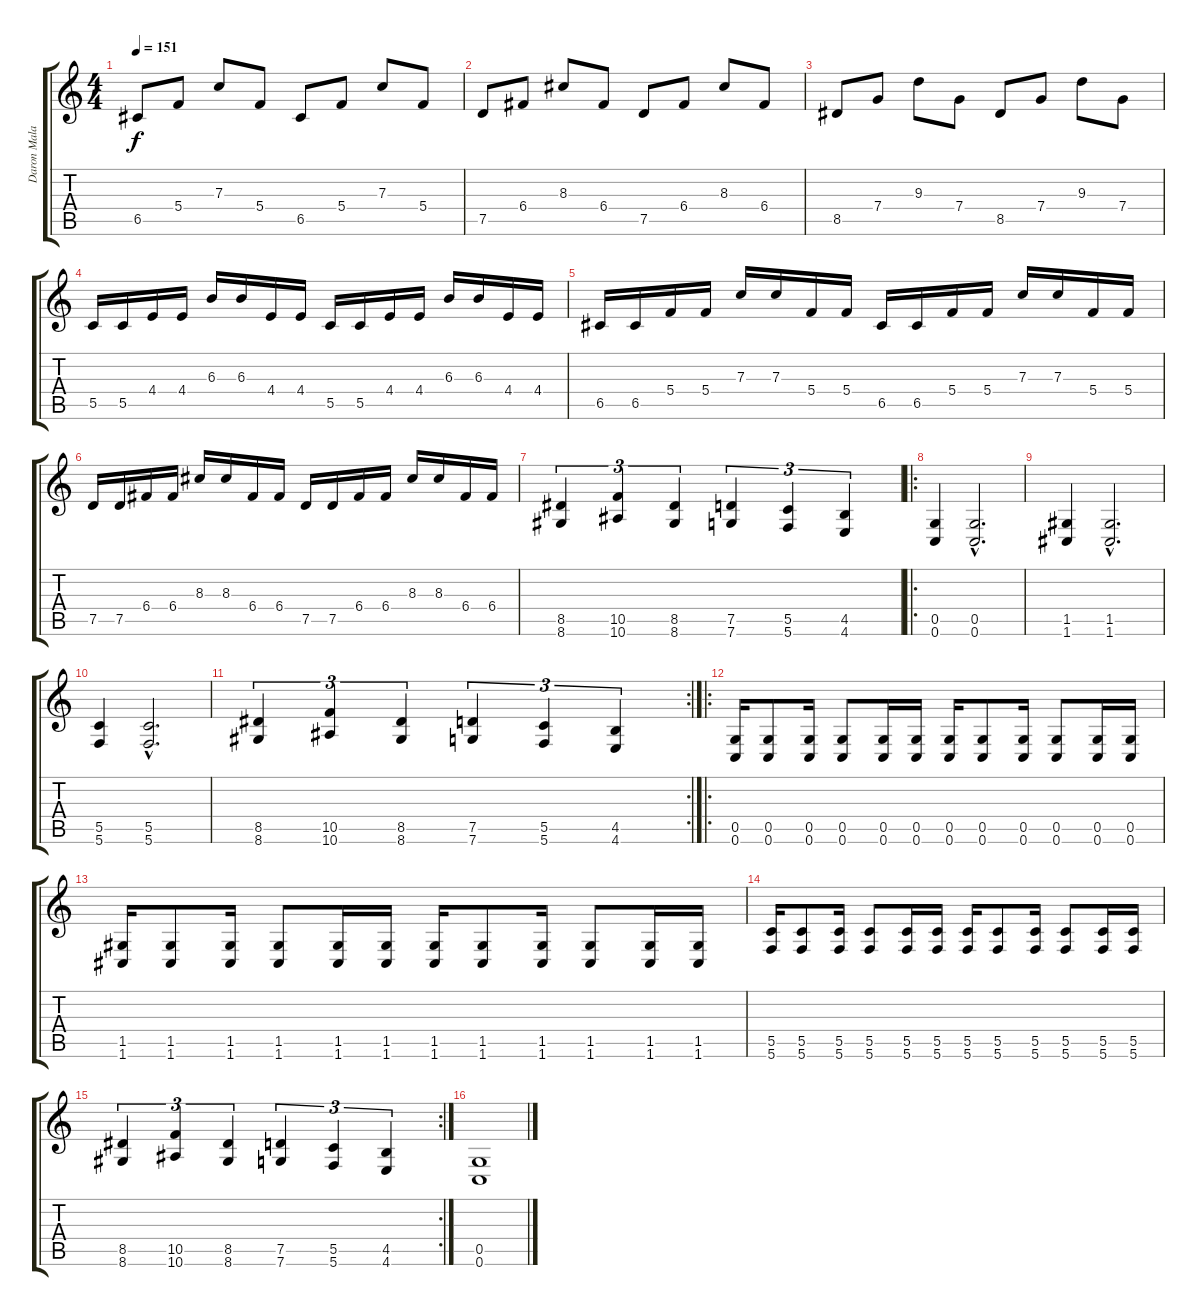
\track ("Daron Malakian" "Daron Mala") {instrument distortionguitar}
\staff {score tabs}
\tuning (D4 A3 F3 C3 G2 C2) {hide}
\ts (4 4)
\tempo 151
\clef g2
\ks c
6.5.8{dy f} 5.4.8 7.3.8 5.4.8 6.5.8 5.4.8 7.3.8 5.4.8 |
7.5.8 6.4.8 8.3.8 6.4.8 7.5.8 6.4.8 8.3.8 6.4.8 |
8.5.8 7.4.8 9.3.8 7.4.8 8.5.8 7.4.8 9.3.8 7.4.8 |
5.5.16 5.5.16 4.4.16 4.4.16 6.3.16 6.3.16 4.4.16 4.4.16 5.5.16 5.5.16 4.4.16 4.4.16 6.3.16 6.3.16 4.4.16 4.4.16 |
6.5.16 6.5.16 5.4.16 5.4.16 7.3.16 7.3.16 5.4.16 5.4.16 6.5.16 6.5.16 5.4.16 5.4.16 7.3.16 7.3.16 5.4.16 5.4.16 |
7.5.16 7.5.16 6.4.16 6.4.16 8.3.16 8.3.16 6.4.16 6.4.16 7.5.16 7.5.16 6.4.16 6.4.16 8.3.16 8.3.16 6.4.16 6.4.16 |
(8.5 8.6).4{tu (3 2)} (10.5 10.6).4{tu (3 2)} (8.5 8.6).4{tu (3 2)} (7.5 7.6).4{tu (3 2)} (5.5 5.6).4{tu (3 2)} (4.5 4.6).4{tu (3 2)} |
\ro
(0.5 0.6).4 (0.5{hac} 0.6{hac}).2{d} |
(1.5 1.6).4 (1.5{hac} 1.6{hac}).2{d} |
(5.5 5.6).4 (5.5{hac} 5.6{hac}).2{d} |
\rc 2
(8.5 8.6).4{tu (3 2)} (10.5 10.6).4{tu (3 2)} (8.5 8.6).4{tu (3 2)} (7.5 7.6).4{tu (3 2)} (5.5 5.6).4{tu (3 2)} (4.5 4.6).4{tu (3 2)} |
\ro
(0.5 0.6).16 (0.5 0.6).8 (0.5 0.6).16 (0.5 0.6).8 (0.5 0.6).16 (0.5 0.6).16 (0.5 0.6).16 (0.5 0.6).8 (0.5 0.6).16 (0.5 0.6).8 (0.5 0.6).16 (0.5 0.6).16 |
(1.5 1.6).16 (1.5 1.6).8 (1.5 1.6).16 (1.5 1.6).8 (1.5 1.6).16 (1.5 1.6).16 (1.5 1.6).16 (1.5 1.6).8 (1.5 1.6).16 (1.5 1.6).8 (1.5 1.6).16 (1.5 1.6).16 |
(5.5 5.6).16 (5.5 5.6).8 (5.5 5.6).16 (5.5 5.6).8 (5.5 5.6).16 (5.5 5.6).16 (5.5 5.6).16 (5.5 5.6).8 (5.5 5.6).16 (5.5 5.6).8 (5.5 5.6).16 (5.5 5.6).16 |
\rc 2
(8.5 8.6).4{tu (3 2)} (10.5 10.6).4{tu (3 2)} (8.5 8.6).4{tu (3 2)} (7.5 7.6).4{tu (3 2)} (5.5 5.6).4{tu (3 2)} (4.5 4.6).4{tu (3 2)} |
(0.5 0.6).1
